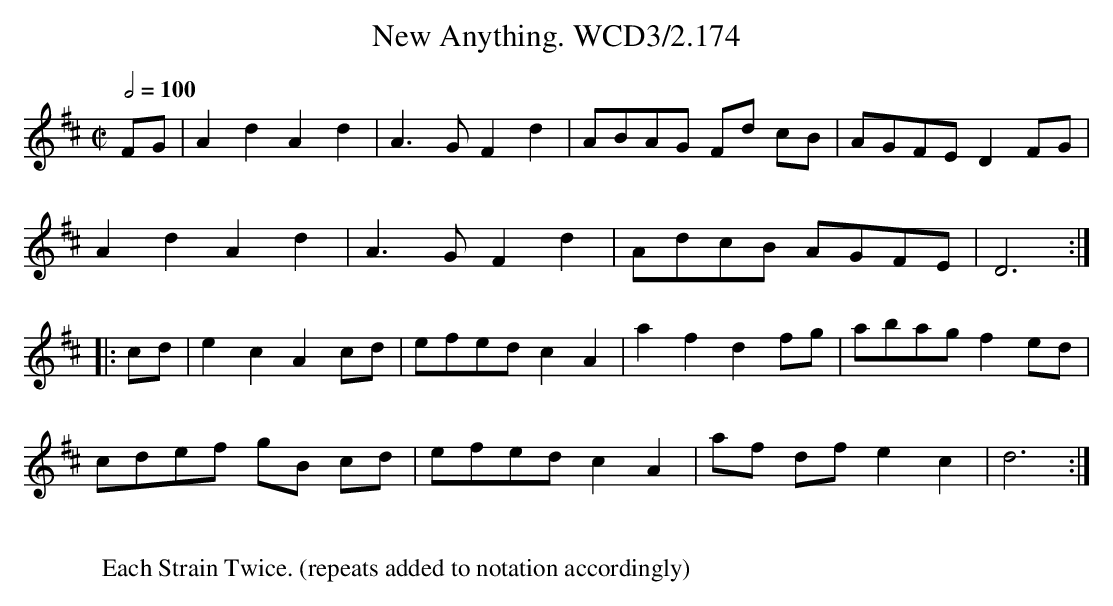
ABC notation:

X:1
T:New Anything. WCD3/2.174
M:C|
L:1/8
Q:1/2=100
K:D
FG|A2d2A2d2|A3G F2d2|ABAG Fd cB|AGFE D2 FG|
A2d2A2d2|A3G F2d2|AdcB AGFE|D6:|
|:cd|e2c2 A2cd|efed c2A2|a2f2 d2fg|abag f2ed|
cdef gB cd|efed c2A2|af df e2c2|d6:|
W:
W:Each Strain Twice. (repeats added to notation accordingly)
